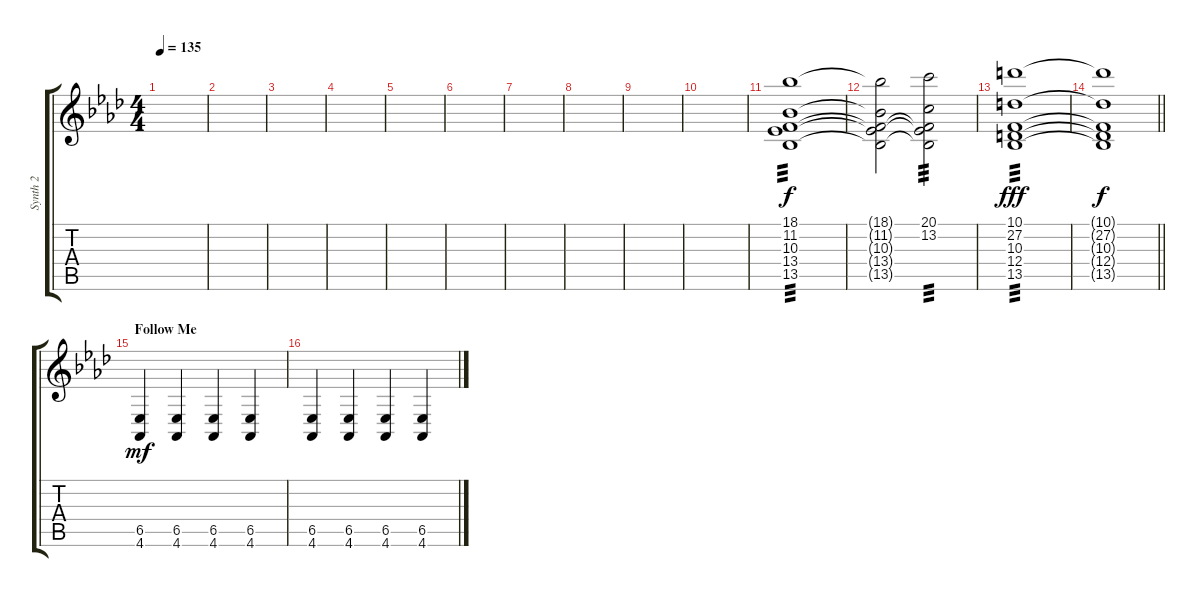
\track ("Synth 2" "Synth 2") {instrument lead2sawtooth}
\staff {score tabs}
\tuning (E4 B3 G3 D3 A2 E2) {hide}
\ts (4 4)
\tempo 135
\clef g2
\ks ab
|
|
|
|
|
|
|
|
|
|
(18.1 11.2 10.3 13.4 13.5).1{tp 3 volume 4} |
(18.1{t} 11.2{t} 10.3{t} 13.4{t} 13.5{t}).2{volume 10} (20.1 13.2 10.3{t} 13.4{t} 13.5{t}).2{tp 3} |
(10.1 27.2 10.3 12.4 13.5).1{tp 3 dy fff} |
\barLineRight lightlight
(10.1{t} 27.2{t} 10.3{t} 12.4{t} 13.5{t}).1{dy f} |
\section ("" "Follow Me")
(6.5 4.6).4{dy mf} (6.5 4.6).4 (6.5 4.6).4 (6.5 4.6).4 |
(6.5 4.6).4 (6.5 4.6).4 (6.5 4.6).4 (6.5 4.6).4
